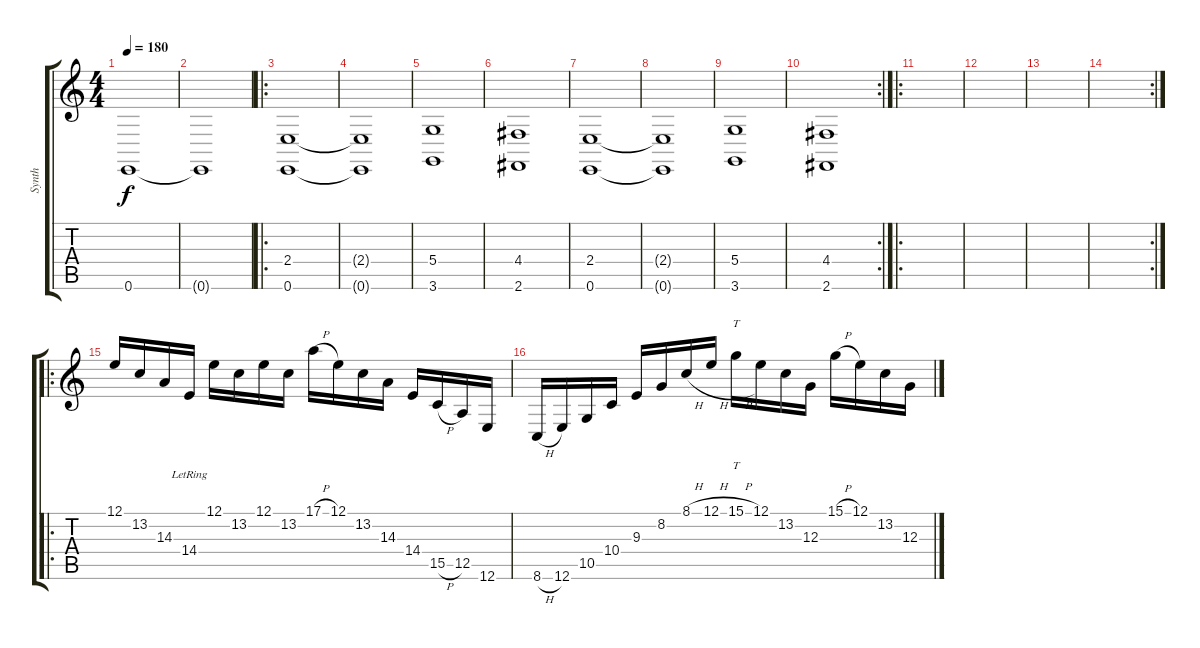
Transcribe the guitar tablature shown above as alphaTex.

\track ("Synth" "Synth") {instrument choiraahs}
\staff {score tabs}
\tuning (E4 B3 G3 D3 A2 E2) {hide}
\ts (4 4)
\tempo 180
\clef g2
\ks c
0.6{t}.1{dy f} |
0.6{t}.1 |
\ro
(2.4 0.6).1{volume 11} |
(2.4{t} 0.6{t}).1 |
(5.4 3.6).1 |
(4.4 2.6).1 |
(2.4 0.6).1 |
(2.4{t} 0.6{t}).1 |
(5.4 3.6).1 |
\rc 2
(4.4 2.6).1 |
\ro
|
|
|
\rc 2
|
\ro
12.1.16{volume 15 instrument fx4atmosphere} 13.2.16 14.3.16 14.4{lr}.16 12.1.16 13.2.16 12.1.16 13.2.16 17.1{h}.16 12.1.16 13.2.16 14.3.16 14.4.16 15.5{h}.16 12.5.16 12.6.16 |
8.6{h}.16 12.6.16 10.5.16 10.4.16 9.3.16 8.2.16 8.1{h}.16 12.1{h}.16 15.1{h}.16{tt} 12.1.16 13.2.16 12.3.16 15.1{h}.16 12.1.16 13.2.16 12.3.16
